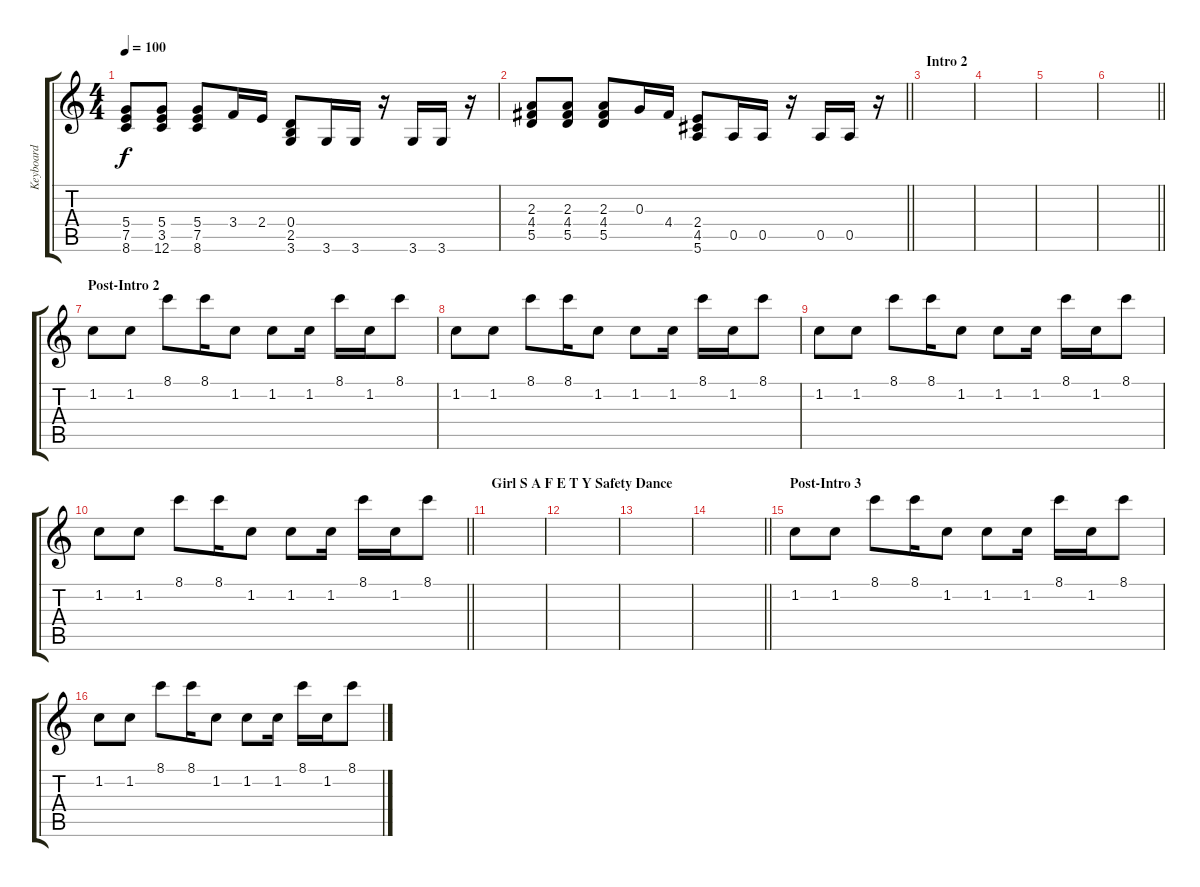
\track ("Keyboard" "Keyboard") {instrument lead2sawtooth}
\staff {score tabs}
\tuning (E5 B4 G4 D4 A3 E3) {hide}
\ts (4 4)
\tempo 100
\clef g2
\ks c
(5.4 7.5 8.6).8{dy f} (5.4 3.5 12.6).8 (5.4 7.5 8.6).8 3.4.16 2.4.16 (0.4 2.5 3.6).8 3.6.16 3.6.16 r.16 3.6.16 3.6.16 r.16 |
\barLineRight lightlight
(2.3 4.4 5.5).8 (2.3 4.4 5.5).8 (2.3 4.4 5.5).8 0.3.16 4.4.16 (2.4 4.5 5.6).8 0.5.16 0.5.16 r.16 0.5.16 0.5.16 r.16 |
\section ("" "Intro 2")
|
|
|
\barLineRight lightlight
|
\section ("" "Post-Intro 2")
1.2.8 1.2.8 8.1.8 8.1.16 1.2.8 1.2.8 1.2.16 8.1.16 1.2.16 8.1.8 |
1.2.8 1.2.8 8.1.8 8.1.16 1.2.8 1.2.8 1.2.16 8.1.16 1.2.16 8.1.8 |
1.2.8 1.2.8 8.1.8 8.1.16 1.2.8 1.2.8 1.2.16 8.1.16 1.2.16 8.1.8 |
\barLineRight lightlight
1.2.8 1.2.8 8.1.8 8.1.16 1.2.8 1.2.8 1.2.16 8.1.16 1.2.16 8.1.8 |
\section ("" "Girl S A F E T Y Safety Dance")
|
|
|
\barLineRight lightlight
|
\section ("" "Post-Intro 3")
1.2.8 1.2.8 8.1.8 8.1.16 1.2.8 1.2.8 1.2.16 8.1.16 1.2.16 8.1.8 |
1.2.8 1.2.8 8.1.8 8.1.16 1.2.8 1.2.8 1.2.16 8.1.16 1.2.16 8.1.8
